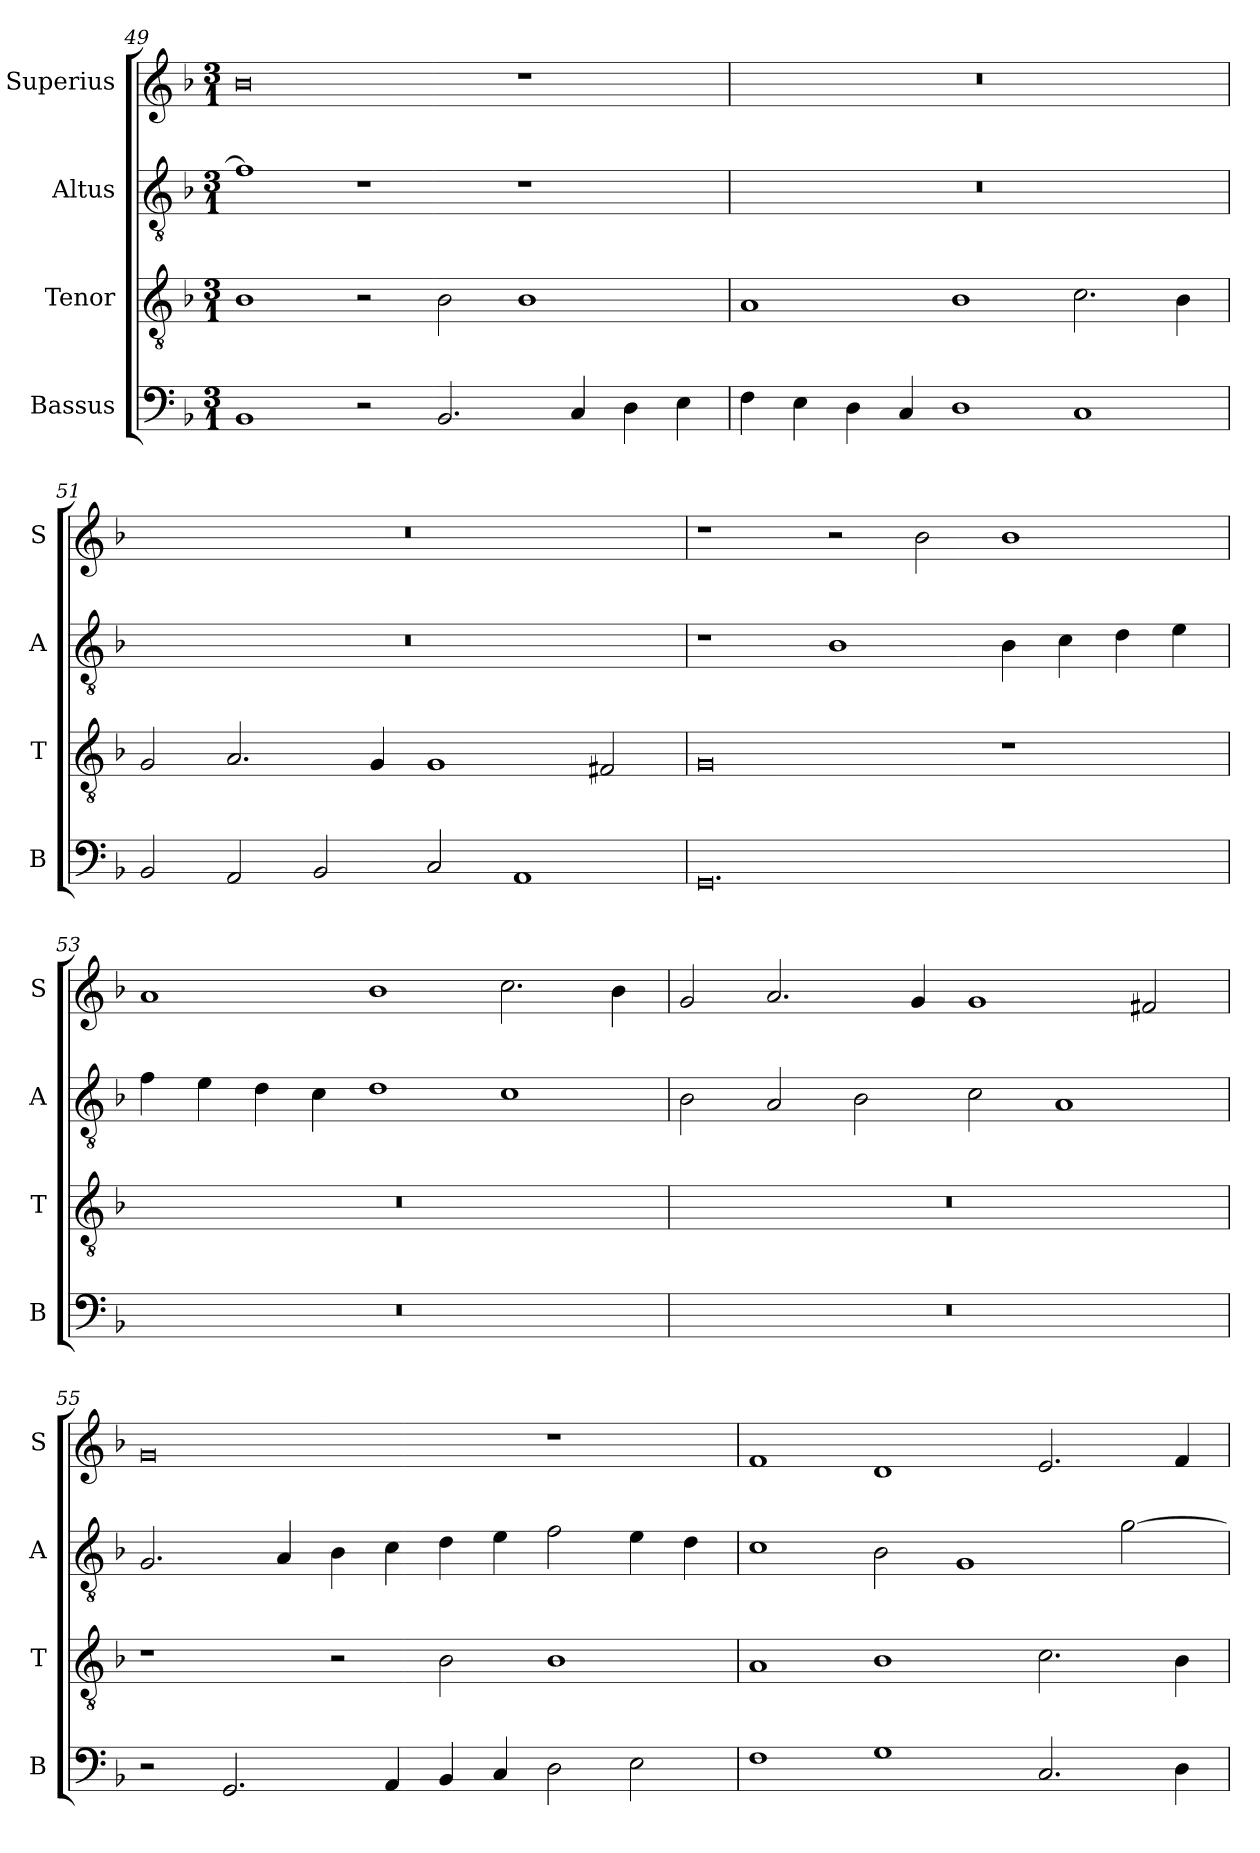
**kern	**kern	**kern	**kern
*part4	*part3	*part2	*part1
*staff4	*staff3	*staff2	*staff1
*I"Bassus	*I"Tenor	*I"Altus	*I"Superius
*I'B	*I'T	*I'A	*I'S
*clefF4	*clefGv2	*clefGv2	*clefG2
*k[b-]	*k[b-]	*k[b-]	*k[b-]
*M3/1	*M3/1	*M3/1	*M3/1
=49	=49	=49	=49
1BB-	1B-	1f]	0b-
2r	2r	1r	.
2.BB-/	2B-\	.	.
.	1B-	1r	1r
4C/	.	.	.
4D\	.	.	.
4E\	.	.	.
=50	=50	=50	=50
4F\	1A	0.r	0.r
4E\	.	.	.
4D\	.	.	.
4C/	.	.	.
1D	1B-	.	.
1C	2.c\	.	.
.	4B-\	.	.
=51	=51	=51	=51
2BB-/	2G/	0.r	0.r
2AA/	2.A/	.	.
2BB-/	.	.	.
.	4G/	.	.
2C/	1G	.	.
1AA	.	.	.
.	2F#X/	.	.
=52	=52	=52	=52
0.GG	0G	1r	1r
.	.	1B-	2r
.	.	.	2b-\
.	1r	4B-\	1b-
.	.	4c\	.
.	.	4d\	.
.	.	4e\	.
=53	=53	=53	=53
0.r	0.r	4f\	1a
.	.	4e\	.
.	.	4d\	.
.	.	4c\	.
.	.	1d	1b-
.	.	1c	2.cc\
.	.	.	4b-\
=54	=54	=54	=54
0.r	0.r	2B-\	2g/
.	.	2A/	2.a/
.	.	2B-\	.
.	.	.	4g/
.	.	2c\	1g
.	.	1A	.
.	.	.	2f#X/
=55	=55	=55	=55
2r	1r	2.G/	0g
2.GG/	.	.	.
.	.	4A/	.
.	2r	4B-\	.
4AA/	.	4c\	.
4BB-/	2B-\	4d\	.
4C/	.	4e\	.
2D\	1B-	2f\	1r
2E\	.	4e\	.
.	.	4d\	.
=56	=56	=56	=56
1F	1A	1c	1f
1G	1B-	2B-\	1d
.	.	1G	.
2.C/	2.c\	.	2.e/
.	.	[2g\	.
4D\	4B-\	.	4f/
=	=	=	=
*-	*-	*-	*-
